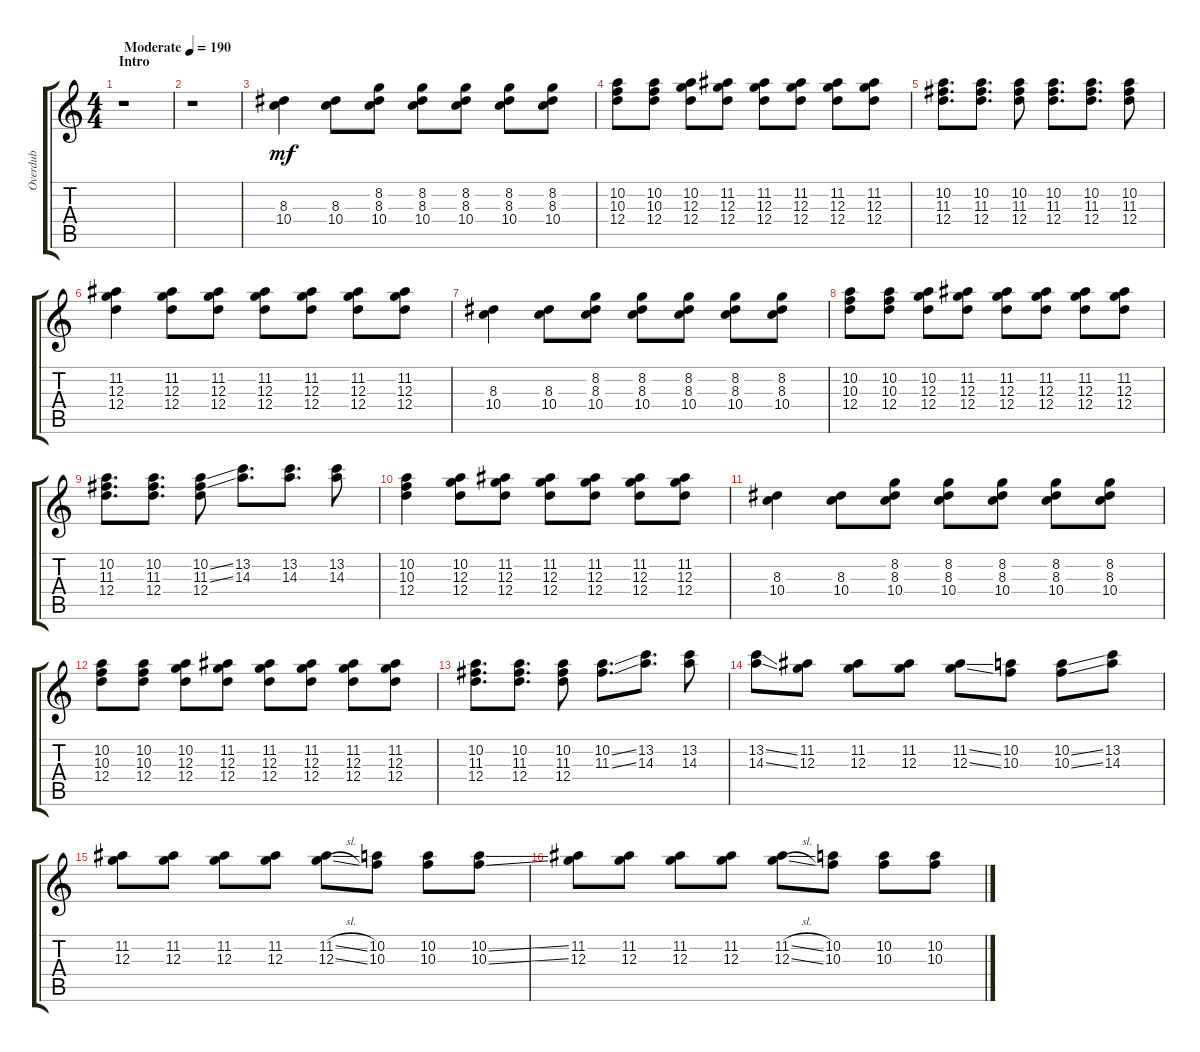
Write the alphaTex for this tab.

\track ("Overdub" "Overdub") {instrument distortionguitar}
\staff {score tabs}
\tuning (E4 B3 G3 D3 A2 D2) {hide}
\ts (4 4)
\section ("" "Intro")
\tempo (190 "Moderate")
\clef g2
\ks c
r.1{dy mf instrument distortionguitar} |
r.1 |
(8.3 10.4).4 (8.3 10.4).8 (8.2 8.3 10.4).8 (8.2 8.3 10.4).8 (8.2 8.3 10.4).8 (8.2 8.3 10.4).8 (8.2 8.3 10.4).8 |
(10.2 10.3 12.4).8 (10.2 10.3 12.4).8 (10.2 12.3 12.4).8 (11.2 12.3 12.4).8 (11.2 12.3 12.4).8 (11.2 12.3 12.4).8 (11.2 12.3 12.4).8 (11.2 12.3 12.4).8 |
(10.2 11.3 12.4).8{d} (10.2 11.3 12.4).8{d} (10.2 11.3 12.4).8 (10.2 11.3 12.4).8{d} (10.2 11.3 12.4).8{d} (10.2 11.3 12.4).8 |
(11.2 12.3 12.4).4 (11.2 12.3 12.4).8 (11.2 12.3 12.4).8 (11.2 12.3 12.4).8 (11.2 12.3 12.4).8 (11.2 12.3 12.4).8 (11.2 12.3 12.4).8 |
(8.3 10.4).4 (8.3 10.4).8 (8.2 8.3 10.4).8 (8.2 8.3 10.4).8 (8.2 8.3 10.4).8 (8.2 8.3 10.4).8 (8.2 8.3 10.4).8 |
(10.2 10.3 12.4).8 (10.2 10.3 12.4).8 (10.2 12.3 12.4).8 (11.2 12.3 12.4).8 (11.2 12.3 12.4).8 (11.2 12.3 12.4).8 (11.2 12.3 12.4).8 (11.2 12.3 12.4).8 |
(10.2 11.3 12.4).8{d} (10.2 11.3 12.4).8{d} (10.2{ss} 11.3{ss} 12.4).8 (13.2 14.3).8{d} (13.2 14.3).8{d} (13.2 14.3).8 |
(10.2 10.3 12.4).4 (10.2 12.3 12.4).8 (11.2 12.3 12.4).8 (11.2 12.3 12.4).8 (11.2 12.3 12.4).8 (11.2 12.3 12.4).8 (11.2 12.3 12.4).8 |
(8.3 10.4).4 (8.3 10.4).8 (8.2 8.3 10.4).8 (8.2 8.3 10.4).8 (8.2 8.3 10.4).8 (8.2 8.3 10.4).8 (8.2 8.3 10.4).8 |
(10.2 10.3 12.4).8 (10.2 10.3 12.4).8 (10.2 12.3 12.4).8 (11.2 12.3 12.4).8 (11.2 12.3 12.4).8 (11.2 12.3 12.4).8 (11.2 12.3 12.4).8 (11.2 12.3 12.4).8 |
(10.2 11.3 12.4).8{d} (10.2 11.3 12.4).8{d} (10.2 11.3 12.4).8 (10.2{ss} 11.3{ss}).8{d} (13.2 14.3).8{d} (13.2 14.3).8 |
(13.2{ss} 14.3{ss}).8 (11.2 12.3).8 (11.2 12.3).8 (11.2 12.3).8 (11.2{ss} 12.3{ss}).8 (10.2 10.3).8 (10.2{ss} 10.3{ss}).8 (13.2 14.3).8 |
(11.2 12.3).8 (11.2 12.3).8 (11.2 12.3).8 (11.2 12.3).8 (11.2{sl} 12.3{sl}).8 (10.2 10.3).8 (10.2 10.3).8 (10.2{ss} 10.3{ss}).8 |
(11.2 12.3).8 (11.2 12.3).8 (11.2 12.3).8 (11.2 12.3).8 (11.2{sl} 12.3{sl}).8 (10.2 10.3).8 (10.2 10.3).8 (10.2{ss} 10.3{ss}).8
